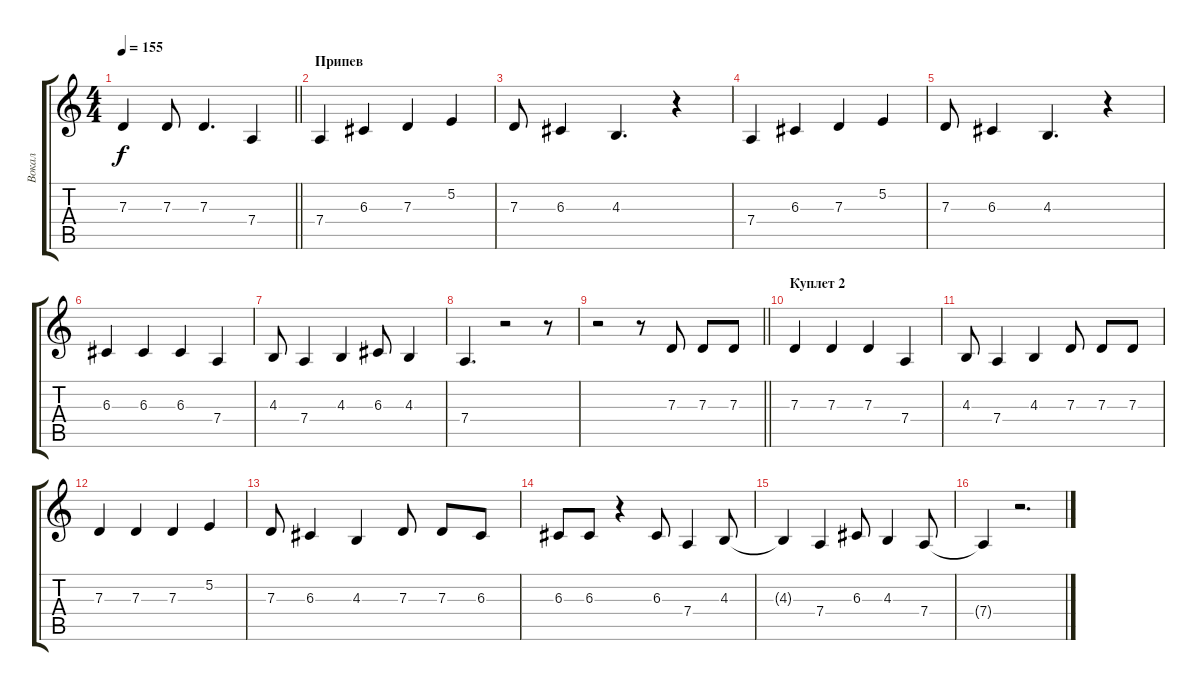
\track ("Вокал" "Вокал") {instrument tenorsax}
\staff {score tabs}
\tuning (E4 B3 G3 D3 A2 E2) {hide}
\ts (4 4)
\tempo 155
\clef g2
\barLineRight lightlight
\ks c
7.3.4{dy f} 7.3.8 7.3.4{d} 7.4.4 |
\section ("" "Припев")
7.4.4 6.3.4 7.3.4 5.2.4 |
7.3.8 6.3.4 4.3.4{d} r.4 |
7.4.4 6.3.4 7.3.4 5.2.4 |
7.3.8 6.3.4 4.3.4{d} r.4 |
6.3.4 6.3.4 6.3.4 7.4.4 |
4.3.8 7.4.4 4.3.4 6.3.8 4.3.4 |
7.4.4{d} r.2 r.8 |
\barLineRight lightlight
r.2 r.8 7.3.8 7.3.8 7.3.8 |
\section ("" "Куплет 2")
7.3.4 7.3.4 7.3.4 7.4.4 |
4.3.8 7.4.4 4.3.4 7.3.8 7.3.8 7.3.8 |
7.3.4 7.3.4 7.3.4 5.2.4 |
7.3.8 6.3.4 4.3.4 7.3.8 7.3.8 6.3.8 |
6.3.8 6.3.8 r.4 6.3.8 7.4.4 4.3.8 |
4.3{t}.4 7.4.4 6.3.8 4.3.4 7.4.8 |
7.4{t}.4 r.2{d}
